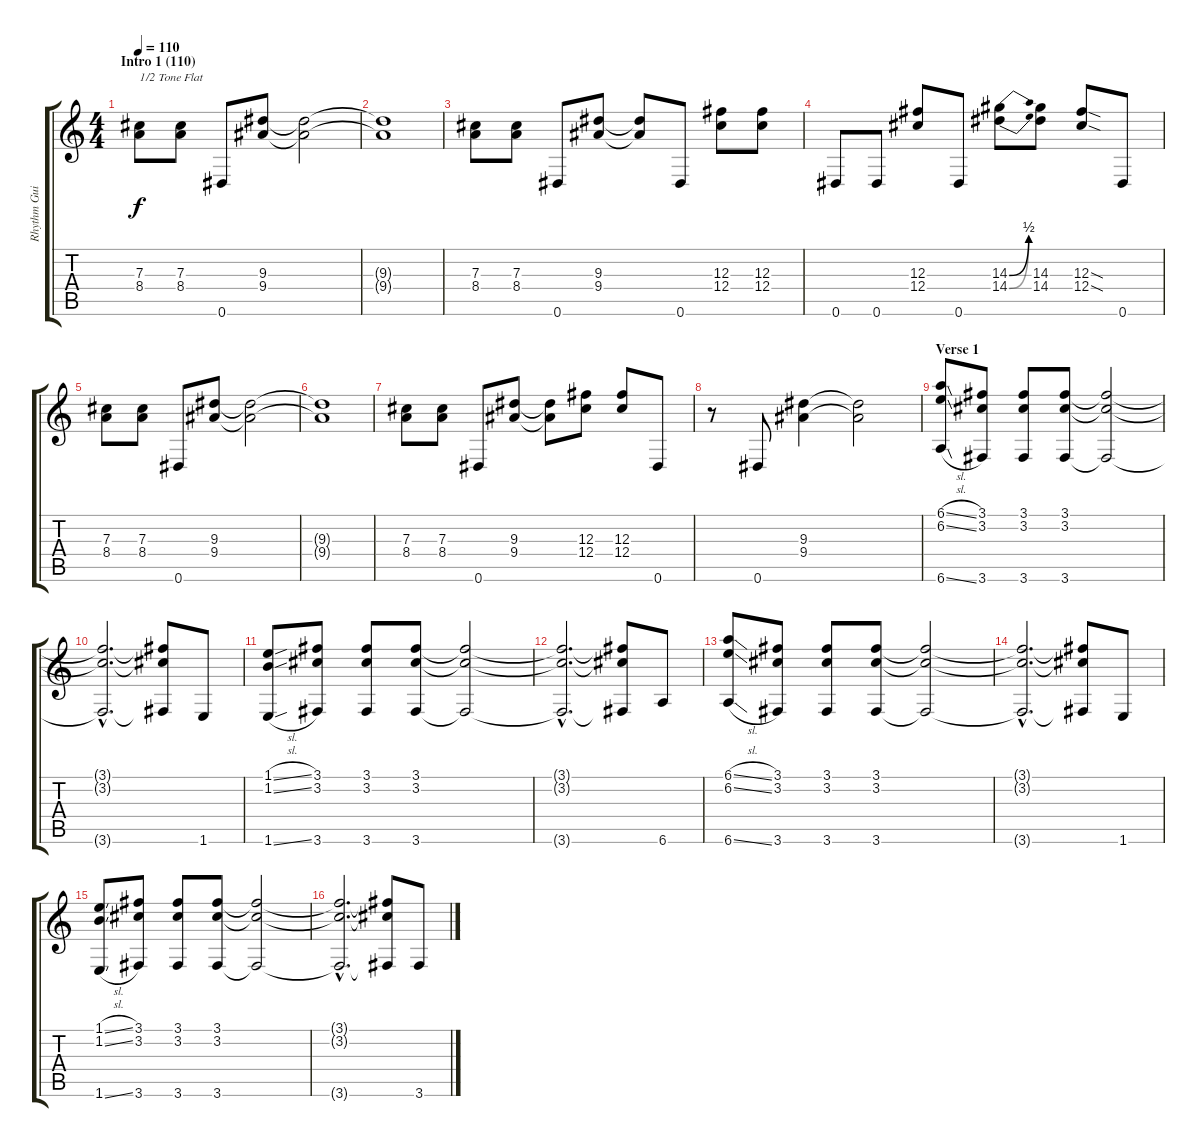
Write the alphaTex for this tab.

\track ("Rhythm Guitar" "Rhythm Gui") {instrument distortionguitar}
\staff {score tabs}
\tuning (Eb4 Bb3 Gb3 Db3 Ab2 Eb2) {hide}
\ts (4 4)
\section ("" "Intro 1 (110)")
\tempo 110
\clef g2
\ks c
(7.3 8.4).8{txt "1/2 Tone Flat" dy f instrument distortionguitar} (7.3 8.4).8 0.6.8 (9.3 9.4).8 (9.3{t} 9.4{t}).2 |
(9.3{t} 9.4{t}).1 |
(7.3 8.4).8 (7.3 8.4).8 0.6.8 (9.3 9.4).8 (9.3{t} 9.4{t}).8 0.6.8 (12.3 12.4).8 (12.3 12.4).8 |
0.6.8 0.6.8 (12.3 12.4).8 0.6.8 (14.3{be (bend 0 0 60 2)} 14.4{be (bend 0 0 60 2)}).8 (14.3 14.4).8 (12.3{sod} 12.4{sod}).8 0.6.8 |
(7.3 8.4).8 (7.3 8.4).8 0.6.8 (9.3 9.4).8 (9.3{t} 9.4{t}).2 |
(9.3{t} 9.4{t}).1 |
(7.3 8.4).8 (7.3 8.4).8 0.6.8 (9.3 9.4).8 (9.3{t} 9.4{t}).8 (12.3 12.4).8 (12.3 12.4).8 0.6.8 |
r.8 0.6.8 (9.3 9.4).4 (9.3{t} 9.4{t}).2 |
\section ("" "Verse 1")
(6.1{sl} 6.2{sl} 6.6{sl}).8 (3.1 3.2 3.6).8 (3.1 3.2 3.6).8 (3.1 3.2 3.6).8 (3.1{t} 3.2{t} 3.6{t}).2 |
(3.1{hac t} 3.2{hac t} 3.6{hac t}).2{d} (3.1{t} 3.2{t} 3.6{t}).8 1.6.8 |
(1.1{sl} 1.2{sl} 1.6{sl}).8 (3.1 3.2 3.6).8 (3.1 3.2 3.6).8 (3.1 3.2 3.6).8 (3.1{t} 3.2{t} 3.6{t}).2 |
(3.1{hac t} 3.2{hac t} 3.6{hac t}).2{d} (3.1{t} 3.2{t} 3.6{t}).8 6.6.8 |
(6.1{sl} 6.2{sl} 6.6{sl}).8 (3.1 3.2 3.6).8 (3.1 3.2 3.6).8 (3.1 3.2 3.6).8 (3.1{t} 3.2{t} 3.6{t}).2 |
(3.1{hac t} 3.2{hac t} 3.6{hac t}).2{d} (3.1{t} 3.2{t} 3.6{t}).8 1.6.8 |
(1.1{sl} 1.2{sl} 1.6{sl}).8 (3.1 3.2 3.6).8 (3.1 3.2 3.6).8 (3.1 3.2 3.6).8 (3.1{t} 3.2{t} 3.6{t}).2 |
(3.1{hac t} 3.2{hac t} 3.6{hac t}).2{d} (3.1{t} 3.2{t} 3.6{t}).8 3.6.8
